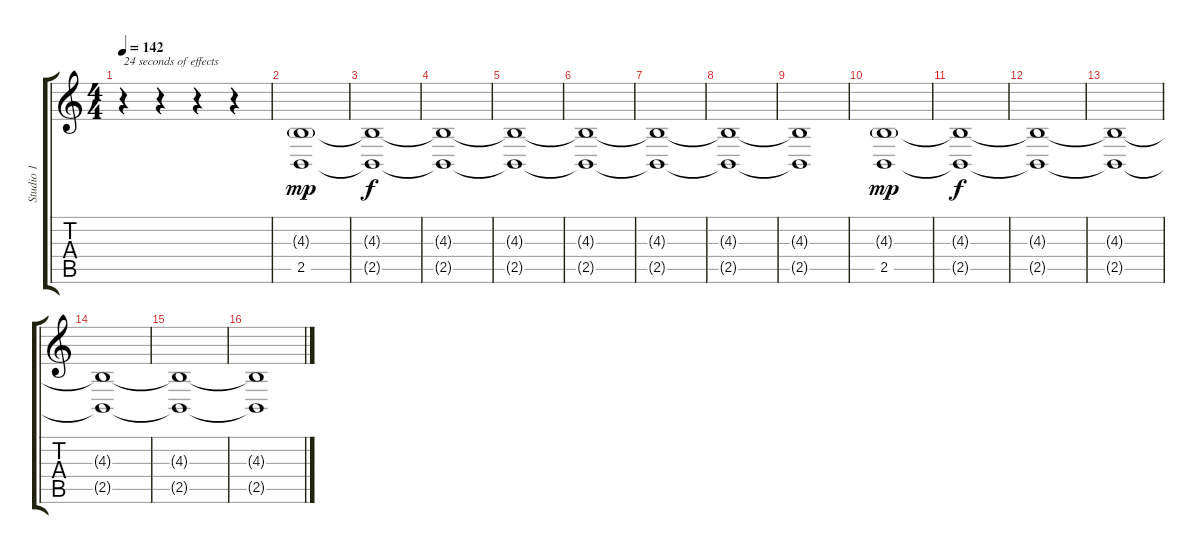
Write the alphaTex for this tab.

\track ("Studio 1" "Studio 1") {instrument stringensemble1}
\staff {score tabs}
\tuning (E4 B3 G3 D3 A2 E2) {hide}
\ts (4 4)
\tempo 142
\clef g2
\ks c
r.4{txt "24 seconds of effects" dy mp instrument stringensemble1} r.4 r.4 r.4 |
(4.3{g} 2.5).1{instrument stringensemble2} |
(4.3{t} 2.5{t}).1{dy f} |
(4.3{t} 2.5{t}).1 |
(4.3{t} 2.5{t}).1 |
(4.3{t} 2.5{t}).1 |
(4.3{t} 2.5{t}).1 |
(4.3{t} 2.5{t}).1 |
(4.3{t} 2.5{t}).1 |
(4.3{g} 2.5).1{dy mp} |
(4.3{t} 2.5{t}).1{dy f} |
(4.3{t} 2.5{t}).1 |
(4.3{t} 2.5{t}).1 |
(4.3{t} 2.5{t}).1 |
(4.3{t} 2.5{t}).1 |
(4.3{t} 2.5{t}).1
